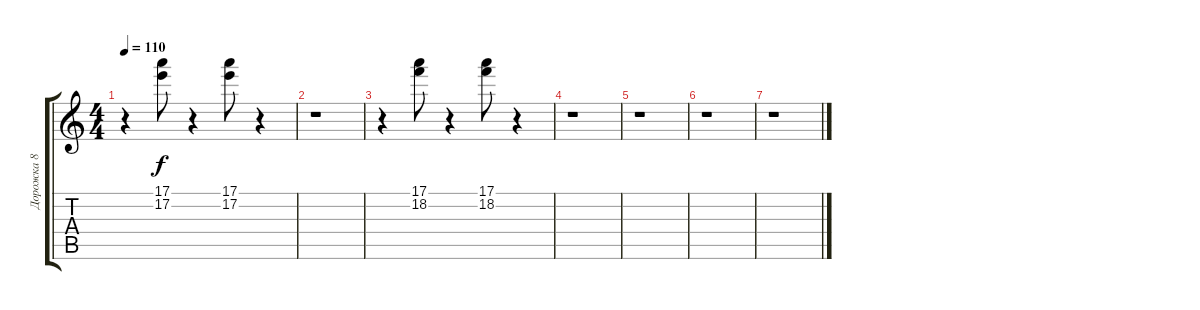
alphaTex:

\track ("Дорожка 8" "Дорожка 8") {instrument overdrivenguitar}
\staff {score tabs}
\tuning (E4 B3 G3 D3 A2 E2) {hide}
\ts (4 4)
\tempo 110
\clef g2
\ks c
r.4{dy f} (17.1 17.2).8 r.4 (17.1 17.2).8 r.4 |
r.1 |
r.4 (17.1 18.2).8 r.4 (17.1 18.2).8 r.4 |
r.1 |
r.1 |
r.1 |
r.1
